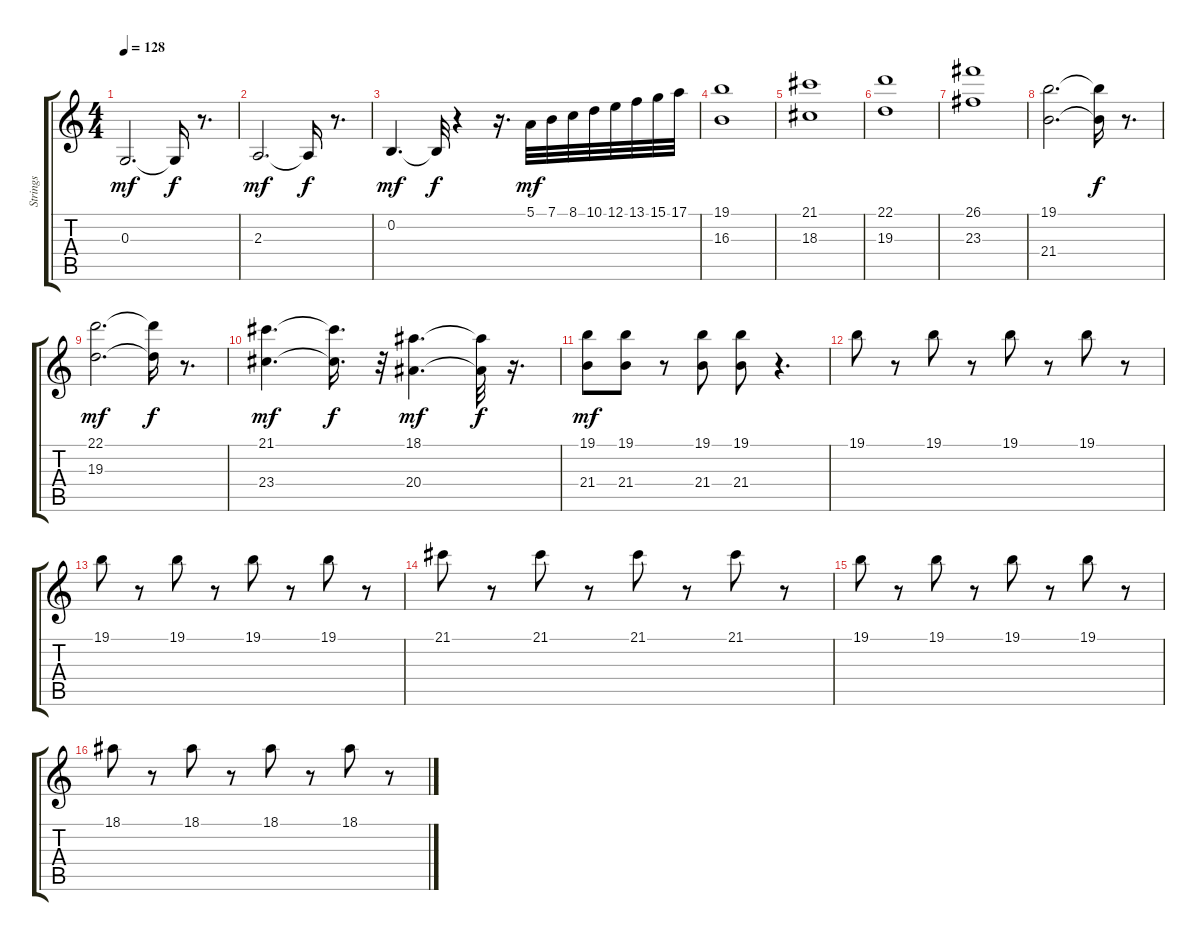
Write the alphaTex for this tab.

\track ("Strings" "Strings") {instrument synthstrings1}
\staff {score tabs}
\tuning (E4 B3 G3 D3 A2 E2) {hide}
\ts (4 4)
\tempo 128
\clef g2
\ks c
0.3.2{d dy mf} 0.3{t}.16{dy f} r.8{d} |
2.3.2{d dy mf} 2.3{t}.16{dy f} r.8{d} |
0.2.4{d dy mf} 0.2{t}.32{dy f} r.4 r.16{d} 5.1.32{dy mf} 7.1.32 8.1.32 10.1.32 12.1.32 13.1.32 15.1.32 17.1.32 |
(19.1 16.3).1 |
(21.1 18.3).1 |
(22.1 19.3).1 |
(26.1 23.3).1 |
(19.1 21.4).2{d} (19.1{t} 21.4{t}).16{dy f} r.8{d} |
(22.1 19.3).2{d dy mf} (22.1{t} 19.3{t}).16{dy f} r.8{d} |
(21.1 23.4).4{d dy mf} (21.1{t} 23.4{t}).16{d dy f} r.32 (18.1 20.4).4{d dy mf} (18.1{t} 20.4{t}).32{dy f} r.16{d} |
(19.1 21.4).8{dy mf} (19.1 21.4).8 r.8 (19.1 21.4).8 (19.1 21.4).8 r.4{d} |
19.1.8 r.8 19.1.8 r.8 19.1.8 r.8 19.1.8 r.8 |
19.1.8 r.8 19.1.8 r.8 19.1.8 r.8 19.1.8 r.8 |
21.1.8 r.8 21.1.8 r.8 21.1.8 r.8 21.1.8 r.8 |
19.1.8 r.8 19.1.8 r.8 19.1.8 r.8 19.1.8 r.8 |
18.1.8 r.8 18.1.8 r.8 18.1.8 r.8 18.1.8 r.8
